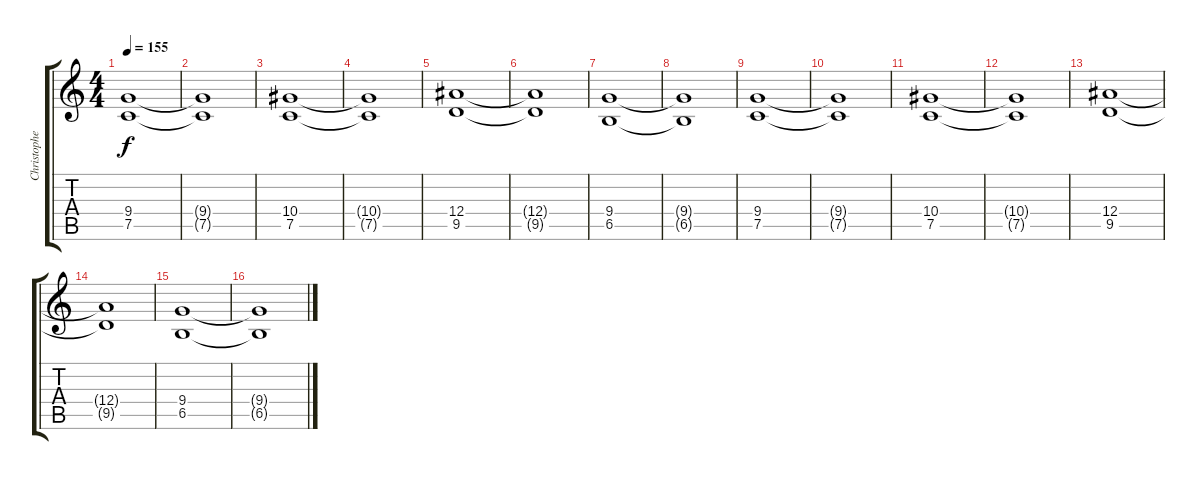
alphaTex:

\track ("Christopher Amott" "Christophe") {instrument distortionguitar}
\staff {score tabs}
\tuning (C4 G3 Eb3 Bb2 F2 C2) {hide}
\ts (4 4)
\tempo 155
\clef g2
\ks c
(9.4 7.5).1{dy f} |
(9.4{t} 7.5{t}).1 |
(10.4 7.5).1 |
(10.4{t} 7.5{t}).1 |
(12.4 9.5).1 |
(12.4{t} 9.5{t}).1 |
(9.4 6.5).1 |
(9.4{t} 6.5{t}).1 |
(9.4 7.5).1 |
(9.4{t} 7.5{t}).1 |
(10.4 7.5).1 |
(10.4{t} 7.5{t}).1 |
(12.4 9.5).1 |
(12.4{t} 9.5{t}).1 |
(9.4 6.5).1 |
(9.4{t} 6.5{t}).1
